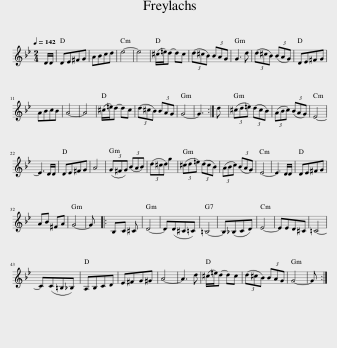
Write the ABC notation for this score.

X:1
L:1/8
Q:1/4=142
M:2/4
I:linebreak $
K:Gmin
V:1 treble
V:1
 D/D/ | DE^FG | ABcd | e4- | e4 | %5
 (^c/=e/)d- dc | (3(d^cB) (3BAG | G3 d | (3(d^cB) (3(BAG) | DE^FG |$ %10
 ABcB | A4- | A4 | (^c/=e/)d- dc | (3(d^cB) (3BAG | %15
 G4- | G3 :| d | (3(^cd=e) (3(dcB) | (3(ABc) (3(BAG) | %20
 E4- |$ E3 D/D/ | DE^FG | A4 | (3(G^FG) (3(BAB) | %25
 (3(d^cd) g2 | (3(^cd=e) (3(dcB) | (3(ABc) (3(BAG) | E4- | E3 D/D/ | %30
 DE^FG |$ AB ^FA | G4- | G |: B,C ^C | %35
 D4- | D(D^C=C) | =B,4- | B,(_B,CD) | E4- | %40
 EED^C | =C4- |$ C(C=B,_B,) | A,B,CD | E^FG^G | %45
 A4- | A3 d | (^c/=e/)d- dc | (3(d^cB) (3BAG | G4- | %50
 G :| %51
